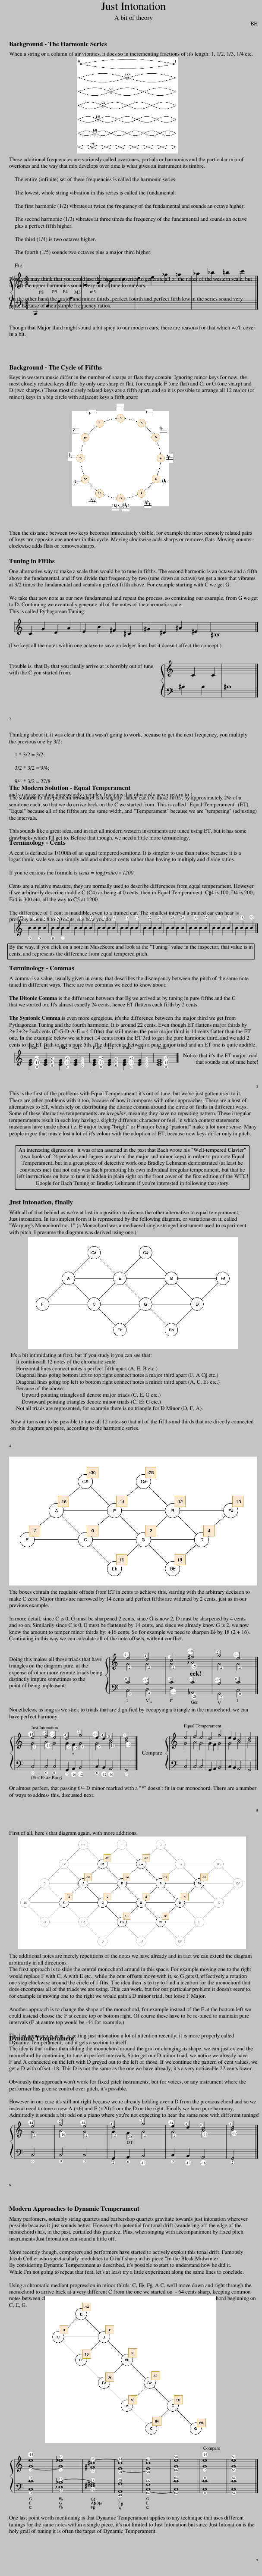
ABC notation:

X:1
%%score { ( 1 3 ) | ( 2 4 ) }
L:1/8
M:4/4
I:linebreak $
K:C
V:1 treble
V:3 treble
V:2 bass
V:4 bass
V:1
 x8 | E2 G2 _B2 c2 | d2 e2 _g2 =g2 | _a2 _b2 =b2 c'2 |]$ C2 G2 D2 A2 | %5
 E2 B2 ^F2 ^C2 | ^G2 ^D2 ^A2 ^E2 | ^B,8 |]$ x2 C2 x2 C2 | x8 |]$ %10
 !0!B2 !2!B2 !0!B2 !4!B2 | !0!B2 !6!B2 !...!B2 !8!B2 | B2 !10!B2 B2 !12!B2 | B2 !14!B2 B2 !16!B2 | B2 !18!B2 B2 !20!B2 | %15
 B2 !22!B2 B2 !24!B2 | B2 !26!B2 B2 !28!B2 | B2 !30!B2 B2 !32!B2 | B2 !34!B2 B2 !36!B2 | B2 !38!B2 B2 !40!B2 |]$ %20
[Q:1/4=80] !0!!-14!!+2![CEG]2 !0![CEG]2 !0!!-14!!+2![CEG]2 !0![CEG]2 | !0!!-14!!+2![CEG]2 !0![CEG]2 !0!!-14!!+2![CEG]2 !0![CEG]2 | !0!!-14!!+2![CEG]8 |]$[Q:1/4=120] !-14!e4 !4!d4 | !0!c4 !-10!^f4 | %25
 !2!g4 !-14!e4 |]$ !-14!e4 | !-2!f4 !-14!e4 | !4!d4 !2!g4 | !-14!e2 !4!d2 !0!c4 | %30
 !breath!!4!d4 |] e4 | f4 e4 | d4 g4 | e2 d2 c4 | %35
 d4 |]$ !-14!e4 | !-2!f4 !-14!e4 | !4!d4 !2!g4 | !-14!e2 !4!d2 !0!c4 | %40
 !4!d4 |]$ !-14!e8 | !16!_e8 | !34!^c8- | !34!c8 | %45
 !64!c8 | !breath!!50!e8 || !breath!!-14!e8 || !50!e8 |] %49
V:2
 C,,2 C,2 G,2 C2 | x8 | x8 | x8 |]$ z8 | %5
 z8 | z8 | z8 |]$ ^B,2 x2 B,2 x2 | ^B,8 |]$ %10
 z8 | z8 | z8 | z8 | z8 | %15
 z8 | z8 | z8 | z8 | z8 |]$ %20
 z8 | z8 | z8 |]$ !0!C4 !-12!B,4 | !0!C4 !0!C4 | %25
 !-12!B,4 !0!C4 |]$ !0!C,4 | !0!C,4 !0!C,4 | !2!G,,2 !-16!A,,2 !-12!B,,4 | !0!C,2 !-12!B,,2 !-16!A,,4 | %30
 !2!G,,4 |] C,4 | C,4 C,4 | G,,2 A,,2 B,,4 | C,2 B,,2 A,,4 | %35
 G,,4 |]$ !0!C,4 | !0!C,4 !0!C,4 | !2!G,,2 !6!A,,2 !-12!B,,4 | !0!C,2 !-12!B,,2 !-16!A,,4 | %40
 !2!G,,4 |]$ !0!C8 | !18!_B,8- | !18!^A,8 | !48!A,8 | %45
 !66!G,8 | !64!C8 || !0!C8 || !64!C8 |] %49
V:3
 x8 | x8 | x8 | x8 |]$ x8 | %5
 x8 | x8 | x8 |]$ x8 | x8 |]$ %10
 x8 | x8 | x8 | x8 | x8 | %15
 x8 | x8 | x8 | x8 | x8 |]$ %20
 x8 | x8 | x8 |]$ !2!G4 !2!G4 | !2!G4 !-28!_A4 | %25
 !2!G4 !2!G4 |]$ !2!G4 | !-16!A4 G4 | !2!G2 !-2!F2 !2!G4 | !2!G4 !16!A4 | %30
 !-12!B4 |] G4 | A4 G4 | G2 F2 G4 | G4 A4 | %35
 B4 |]$ !2!G4 | !-16!A4 !2!G4 | !2!G2 !20!F2 !2!G4 | !2!G4 !-16!A4 | %40
 !-12!B4 |]$ !2!G8- | !2!G8 | !32!^F8 | !50!E8- | %45
 !50!E8 | !66!G8 || !2!G8 || !66!G8 |] %49
V:4
 x8 | x8 | x8 | x8 |]$ x8 | %5
 x8 | x8 | x8 |]$ x8 | x8 |]$ %10
 x8 | x8 | x8 | x8 | x8 | %15
 x8 | x8 | x8 | x8 | x8 |]$ %20
 x8 | x8 | x8 |]$ !0!C,4 !4!D,4 | !-14!E,4 !-28!_A,,4 | %25
 !2!G,,4 !0!C,4 |]$ x4 | x8 | x8 | x8 | %30
 x4 |] x4 | x8 | x8 | x8 | %35
 x4 |]$ x4 | x8 | x8 | x8 | %40
 x4 |]$ !0!C,8 | !16!_E,8 | !32!^F,8 | !48!A,,8 | %45
 !64!C,8- | !64!C,8 || !0!C,8 || !64!C,8 |] %49
